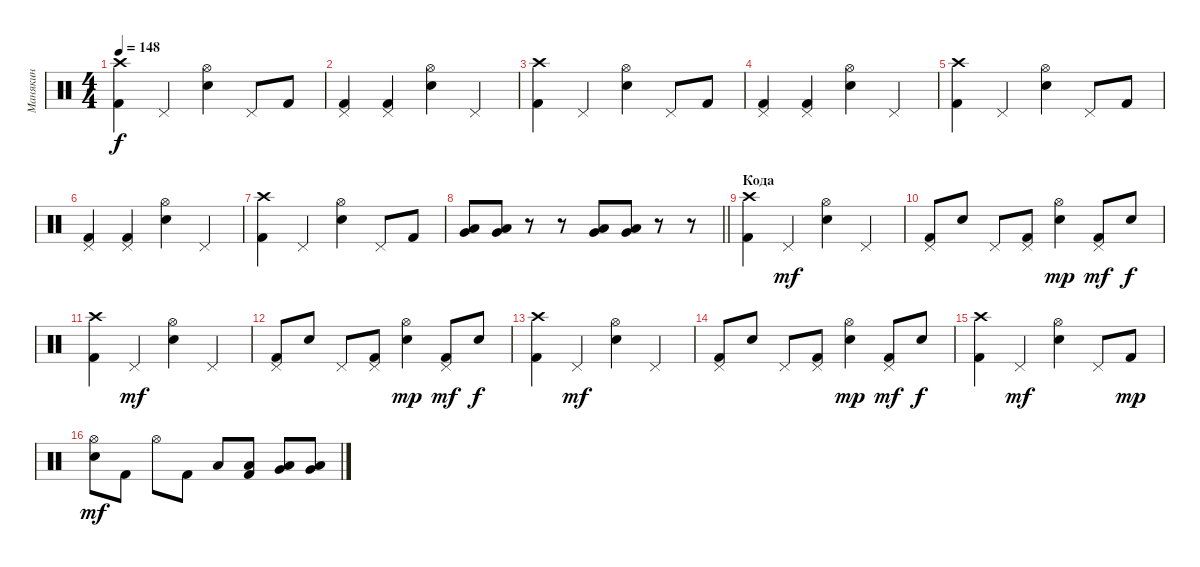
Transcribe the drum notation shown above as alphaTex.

\track ("Манякин" "Манякин") {instrument percussion}
\staff {score}
\articulation defaults
\ts (4 4)
\tempo 148
\clef neutral
\ks c
("Crash high (hit)" "Kick (hit) 2").4{dy f} "Pedal Hi-Hat (hit)".4 ("Electric Snare (hit)" "Hi-Hat (open)").4 "Pedal Hi-Hat (hit)".8 "Kick (hit) 2".8 |
("Pedal Hi-Hat (hit)" "Kick (hit) 2").4 ("Pedal Hi-Hat (hit)" "Kick (hit) 2").4 ("Electric Snare (hit)" "Hi-Hat (open)").4 "Pedal Hi-Hat (hit)".4 |
("Crash high (hit)" "Kick (hit) 2").4 "Pedal Hi-Hat (hit)".4 ("Electric Snare (hit)" "Hi-Hat (open)").4 "Pedal Hi-Hat (hit)".8 "Kick (hit) 2".8 |
("Pedal Hi-Hat (hit)" "Kick (hit) 2").4 ("Pedal Hi-Hat (hit)" "Kick (hit) 2").4 ("Electric Snare (hit)" "Hi-Hat (open)").4 "Pedal Hi-Hat (hit)".4 |
("Crash high (hit)" "Kick (hit) 2").4 "Pedal Hi-Hat (hit)".4 ("Electric Snare (hit)" "Hi-Hat (open)").4 "Pedal Hi-Hat (hit)".8 "Kick (hit) 2".8 |
("Pedal Hi-Hat (hit)" "Kick (hit) 2").4 ("Pedal Hi-Hat (hit)" "Kick (hit) 2").4 ("Electric Snare (hit)" "Hi-Hat (open)").4 "Pedal Hi-Hat (hit)".4 |
("Crash high (hit)" "Kick (hit) 2").4 "Pedal Hi-Hat (hit)".4 ("Electric Snare (hit)" "Hi-Hat (open)").4 "Pedal Hi-Hat (hit)".8 "Kick (hit) 2".8 |
\barLineRight lightlight
("Very Low Tom (hit)" "Low Floor Tom (hit)").8 ("Very Low Tom (hit)" "Low Floor Tom (hit)").8 r.8 r.8 ("Low Floor Tom (hit)" "Very Low Tom (hit)").8 ("Low Floor Tom (hit)" "Very Low Tom (hit)").8 r.8 r.8 |
\section ("" "Кода")
("Crash high (hit)" "Kick (hit) 2").4 "Pedal Hi-Hat (hit)".4{dy mf} ("Hi-Hat (open)" "Electric Snare (hit)").4 "Pedal Hi-Hat (hit)".4 |
("Pedal Hi-Hat (hit)" "Kick (hit) 2").8 "Electric Snare (hit)".8 "Pedal Hi-Hat (hit)".8 ("Pedal Hi-Hat (hit)" "Kick (hit) 2").8 ("Electric Snare (hit)" "Hi-Hat (open)").4{dy mp} ("Pedal Hi-Hat (hit)" "Kick (hit) 2").8{dy mf} "Electric Snare (hit)".8{dy f} |
("Crash high (hit)" "Kick (hit) 2").4 "Pedal Hi-Hat (hit)".4{dy mf} ("Hi-Hat (open)" "Electric Snare (hit)").4 "Pedal Hi-Hat (hit)".4 |
("Pedal Hi-Hat (hit)" "Kick (hit) 2").8 "Electric Snare (hit)".8 "Pedal Hi-Hat (hit)".8 ("Pedal Hi-Hat (hit)" "Kick (hit) 2").8 ("Electric Snare (hit)" "Hi-Hat (open)").4{dy mp} ("Pedal Hi-Hat (hit)" "Kick (hit) 2").8{dy mf} "Electric Snare (hit)".8{dy f} |
("Crash high (hit)" "Kick (hit) 2").4 "Pedal Hi-Hat (hit)".4{dy mf} ("Hi-Hat (open)" "Electric Snare (hit)").4 "Pedal Hi-Hat (hit)".4 |
("Pedal Hi-Hat (hit)" "Kick (hit) 2").8 "Electric Snare (hit)".8 "Pedal Hi-Hat (hit)".8 ("Pedal Hi-Hat (hit)" "Kick (hit) 2").8 ("Electric Snare (hit)" "Hi-Hat (open)").4{dy mp} ("Pedal Hi-Hat (hit)" "Kick (hit) 2").8{dy mf} "Electric Snare (hit)".8{dy f} |
("Crash high (hit)" "Kick (hit) 2").4 "Pedal Hi-Hat (hit)".4{dy mf} ("Hi-Hat (open)" "Electric Snare (hit)").4 "Pedal Hi-Hat (hit)".8 "Kick (hit) 2".8{dy mp} |
("Hi-Hat (open)" "Electric Snare (hit)").8{dy mf} "Kick (hit) 2".8 "Hi-Hat (open)".8 "Kick (hit) 2".8 "Low Tom (hit)".8 ("Low Floor Tom (hit)" "Kick (hit) 2").8 ("Very Low Tom (hit)" "Low Floor Tom (hit)").8 ("Very Low Tom (hit)" "Low Floor Tom (hit)").8
